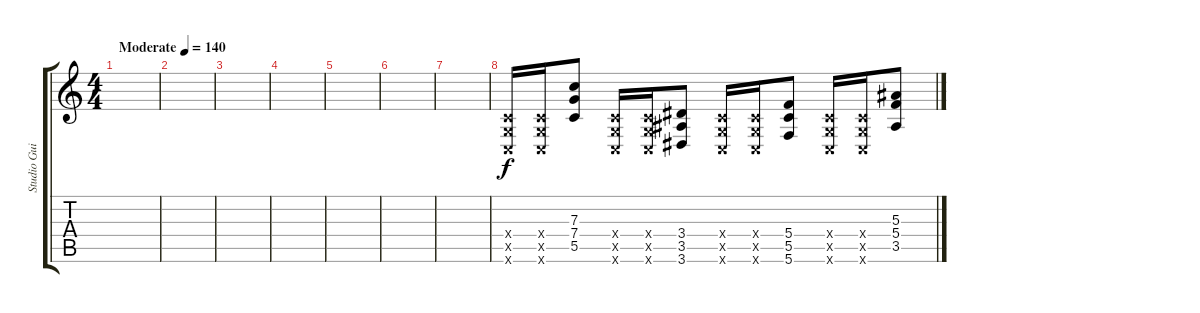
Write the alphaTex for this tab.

\track ("Studio Guitar" "Studio Gui") {instrument overdrivenguitar}
\staff {score tabs}
\tuning (D4 A3 F3 C3 G2 C2) {hide}
\ts (4 4)
\tempo (140 "Moderate")
\clef g2
\ks c
|
|
|
|
|
|
|
(0.4{x} 0.5{x} 0.6{x}).16 (0.4{x} 0.5{x} 0.6{x}).16 (7.3 7.4 5.5).8 (0.4{x} 0.5{x} 0.6{x}).16 (0.4{x} 0.5{x} 0.6{x}).16 (3.4 3.5 3.6).8 (0.4{x} 0.5{x} 0.6{x}).16 (0.4{x} 0.5{x} 0.6{x}).16 (5.4 5.5 5.6).8 (0.4{x} 0.5{x} 0.6{x}).16 (0.4{x} 0.5{x} 0.6{x}).16 (5.3 5.4 3.5).8
